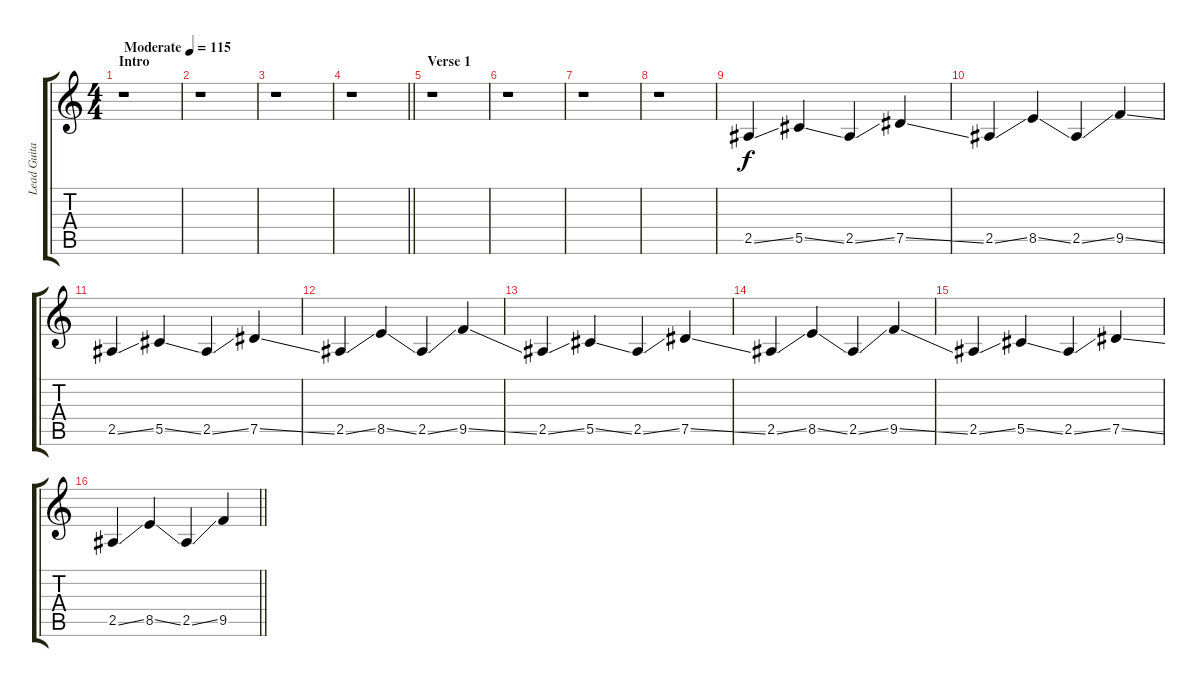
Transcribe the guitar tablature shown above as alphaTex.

\track ("Lead Guitar" "Lead Guita") {instrument distortionguitar}
\staff {score tabs}
\tuning (Eb4 Bb3 Gb3 Db3 Ab2 Eb2) {hide}
\ts (4 4)
\section ("" "Intro")
\tempo (115 "Moderate")
\clef g2
\ks c
r.1{dy f instrument distortionguitar} |
r.1 |
r.1 |
\barLineRight lightlight
r.1 |
\section ("" "Verse 1")
r.1 |
r.1 |
r.1 |
r.1 |
2.5{ss}.4 5.5{ss}.4 2.5{ss}.4 7.5{ss}.4 |
2.5{ss}.4 8.5{ss}.4 2.5{ss}.4 9.5{ss}.4 |
2.5{ss}.4 5.5{ss}.4 2.5{ss}.4 7.5{ss}.4 |
2.5{ss}.4 8.5{ss}.4 2.5{ss}.4 9.5{ss}.4 |
2.5{ss}.4 5.5{ss}.4 2.5{ss}.4 7.5{ss}.4 |
2.5{ss}.4 8.5{ss}.4 2.5{ss}.4 9.5{ss}.4 |
2.5{ss}.4 5.5{ss}.4 2.5{ss}.4 7.5{ss}.4 |
\barLineRight lightlight
2.5{ss}.4 8.5{ss}.4 2.5{ss}.4 9.5{ss}.4
